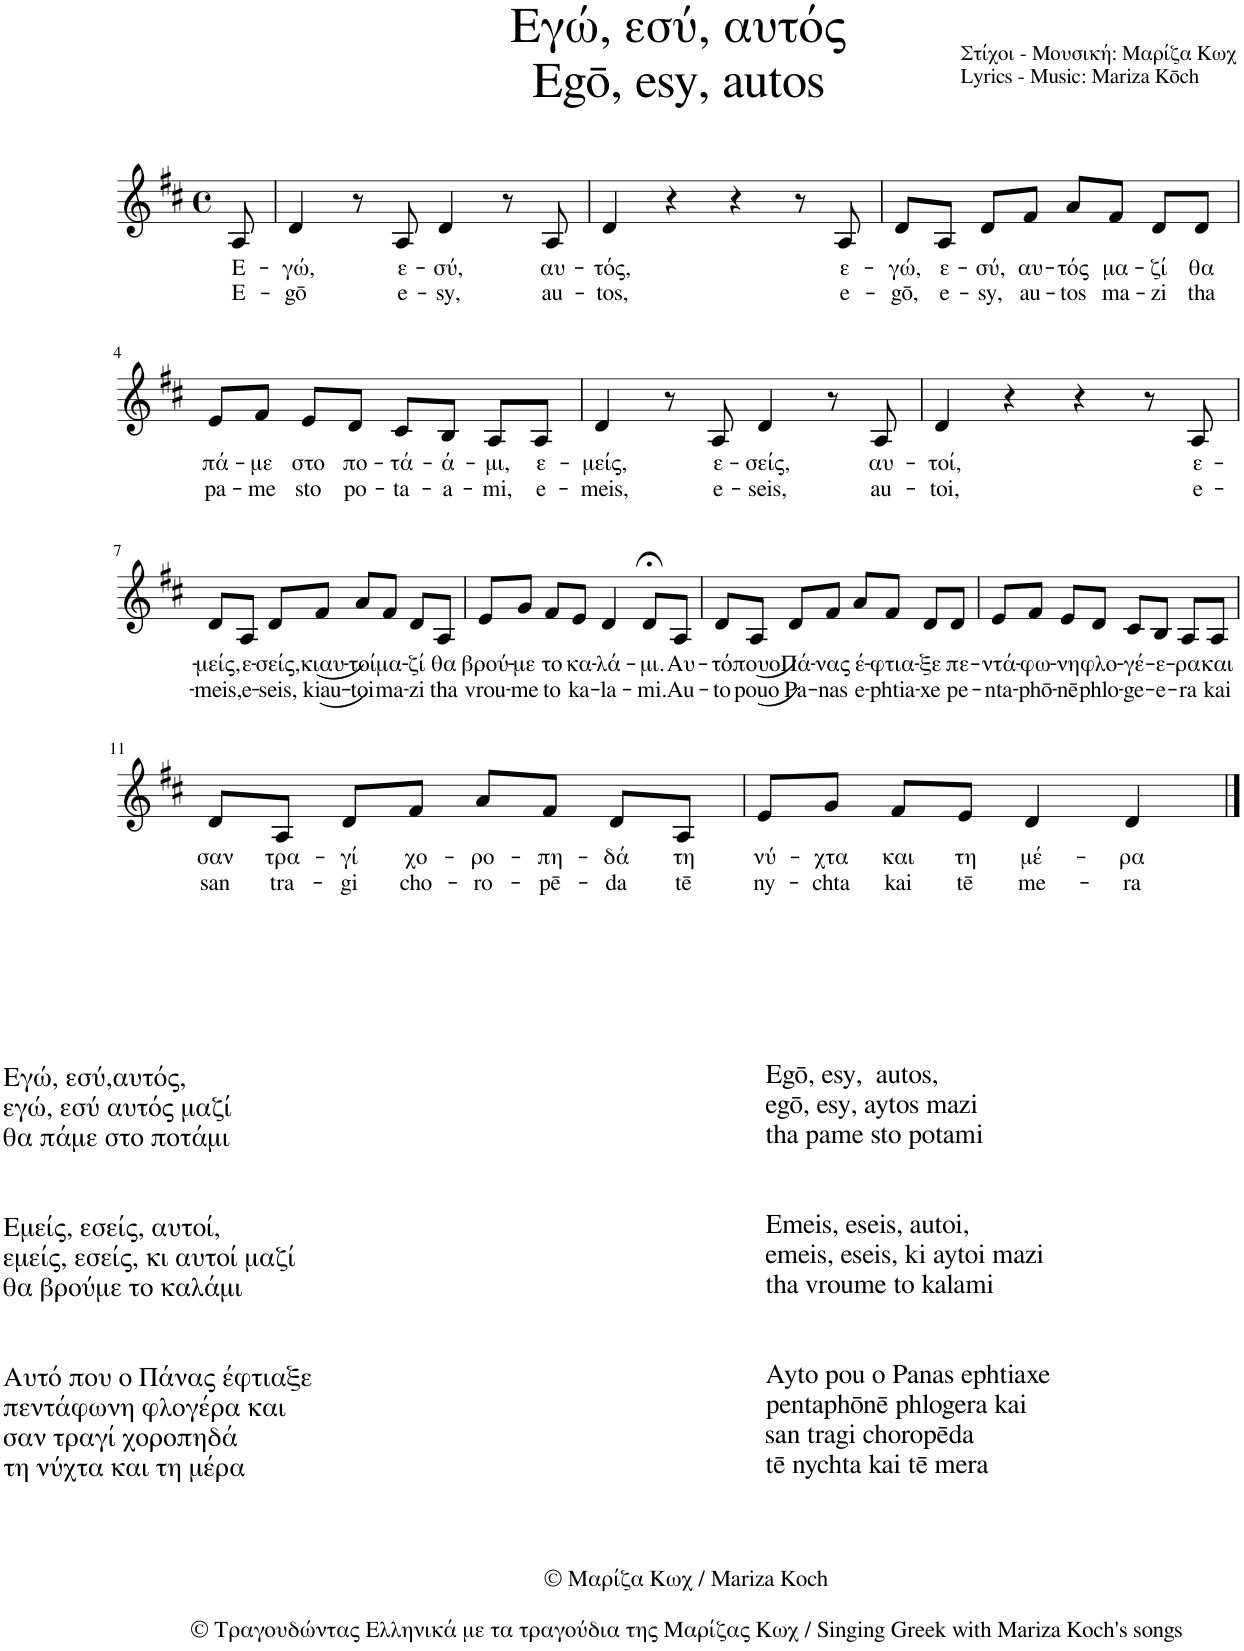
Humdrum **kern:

**kern	**text	**text
*part1	*part1	*part1
*staff1	*staff1	*staff1
*I"Φωνή	*	*
*clefG2	*	*
*k[f#c#]	*	*
*M4/4	*	*
*met(c)	*	*
=	=	=
!	!LO:LY:b	!LO:LY:b
8A/	Ε-	E-
=1	=1	=1
!	!LO:LY:b	!LO:LY:b
4d/	-γώ,	-gō
8r	.	.
!	!LO:LY:b	!LO:LY:b
8A/	ε-	e-
!	!LO:LY:b	!LO:LY:b
4d/	-σύ,	-sy,
8r	.	.
!	!LO:LY:b	!LO:LY:b
8A/	αυ-	au-
=2	=2	=2
!	!LO:LY:b	!LO:LY:b
4d/	-τός,	-tos,
4r	.	.
4r	.	.
8r	.	.
!	!LO:LY:b	!LO:LY:b
8A/	ε-	e-
=3	=3	=3
!	!LO:LY:b	!LO:LY:b
8d/L	-γώ,	-gō,
!	!LO:LY:b	!LO:LY:b
8A/J	ε-	e-
!	!LO:LY:b	!LO:LY:b
8d/L	-σύ,	-sy,
!	!LO:LY:b	!LO:LY:b
8f#/J	αυ-	au-
!	!LO:LY:b	!LO:LY:b
8a/L	-τός	-tos
!	!LO:LY:b	!LO:LY:b
8f#/J	μα-	ma-
!	!LO:LY:b	!LO:LY:b
8d/L	-ζί	-zi
!	!LO:LY:b	!LO:LY:b
8d/J	θα	tha
!!LO:LB:g=z
=4	=4	=4
!	!LO:LY:b	!LO:LY:b
8e/L	πά-	pa-
!	!LO:LY:b	!LO:LY:b
8f#/J	-με	-me
!	!LO:LY:b	!LO:LY:b
8e/L	στο	sto
!	!LO:LY:b	!LO:LY:b
8d/J	πο-	po-
!	!LO:LY:b	!LO:LY:b
8c#/L	-τά-	-ta-
!	!LO:LY:b	!LO:LY:b
8B/J	-ά-	-a-
!	!LO:LY:b	!LO:LY:b
8A/L	-μι,	-mi,
!	!LO:LY:b	!LO:LY:b
8A/J	ε-	e-
=5	=5	=5
!	!LO:LY:b	!LO:LY:b
4d/	-μείς,	-meis,
8r	.	.
!	!LO:LY:b	!LO:LY:b
8A/	ε-	e-
!	!LO:LY:b	!LO:LY:b
4d/	-σείς,	-seis,
8r	.	.
!	!LO:LY:b	!LO:LY:b
8A/	αυ-	au-
=6	=6	=6
!	!LO:LY:b	!LO:LY:b
4d/	-τοί,	-toi,
4r	.	.
4r	.	.
8r	.	.
!	!LO:LY:b	!LO:LY:b
8A/	ε-	e-
!!LO:LB:g=z
=7	=7	=7
!	!LO:LY:b	!LO:LY:b
8d/L	-μείς,	-meis,
!	!LO:LY:b	!LO:LY:b
8A/J	ε-	e-
!	!LO:LY:b	!LO:LY:b
((8d/L	-σείς,	-seis,
!	!LO:LY:b	!LO:LY:b
8f#/J))	κιαυ-	kiau-
!	!LO:LY:b	!LO:LY:b
8a/L	-τοί	-toi
!	!LO:LY:b	!LO:LY:b
8f#/J	μα-	ma-
!	!LO:LY:b	!LO:LY:b
8d/L	-ζί	-zi
!	!LO:LY:b	!LO:LY:b
8A/J	θα	tha
=8	=8	=8
!	!LO:LY:b	!LO:LY:b
8e/L	βρού-	vrou-
!	!LO:LY:b	!LO:LY:b
8g/J	-με	-me
!	!LO:LY:b	!LO:LY:b
8f#/L	το	to
!	!LO:LY:b	!LO:LY:b
8e/J	κα-	ka-
!	!LO:LY:b	!LO:LY:b
4d/	-λά-	-la-
!	!LO:LY:b	!LO:LY:b
8d;</L	-μι.	-mi.
!	!LO:LY:b	!LO:LY:b
8A/J	Αυ-	Au-
=9	=9	=9
!	!LO:LY:b	!LO:LY:b
8d/L	-τό	-to
!	!LO:LY:b	!LO:LY:b
((8A/J	πουο	pouo
!	!LO:LY:b	!LO:LY:b
8d/L))	Πά-	Pa-
!	!LO:LY:b	!LO:LY:b
8f#/J	-νας	-nas
!	!LO:LY:b	!LO:LY:b
8a/L	έ-	e-
!	!LO:LY:b	!LO:LY:b
8f#/J	-φτια-	-phtia-
!	!LO:LY:b	!LO:LY:b
8d/L	-ξε	-xe
!	!LO:LY:b	!LO:LY:b
8d/J	πε-	pe-
=10	=10	=10
!	!LO:LY:b	!LO:LY:b
8e/L	-ντά-	-nta-
!	!LO:LY:b	!LO:LY:b
8f#/J	-φω-	-phō-
!	!LO:LY:b	!LO:LY:b
8e/L	-νη	-nē
!	!LO:LY:b	!LO:LY:b
8d/J	φλο-	phlo-
!	!LO:LY:b	!LO:LY:b
8c#/L	-γέ-	-ge-
!	!LO:LY:b	!LO:LY:b
8B/J	-ε-	-e-
!	!LO:LY:b	!LO:LY:b
8A/L	-ρα	-ra
!	!LO:LY:b	!LO:LY:b
8A/J	και	kai
!!LO:LB:g=z
=11	=11	=11
!	!LO:LY:b	!LO:LY:b
8d/L	σαν	san
!LO:TX:b:t=Εγώ, εσύ,αυτός,	!	!
!LO:TX:b:t=εγώ, εσύ αυτός μαζί	!	!
!LO:TX:b:t=θα πάμε στο ποτάμι	!	!
!LO:TX:b:t=Εμείς, εσείς, αυτοί,	!	!
!LO:TX:b:t=εμείς, εσείς, κι αυτοί μαζί	!	!
!LO:TX:b:t=θα βρούμε το καλάμι	!	!
!LO:TX:b:t=Αυτό που ο Πάνας έφτιαξε	!	!
!LO:TX:b:t=πεντάφωνη φλογέρα και	!	!
!LO:TX:b:t=σαν τραγί χοροπηδά	!	!
!LO:TX:b:t=τη νύχτα και τη μέρα	!	!
!	!LO:LY:b	!LO:LY:b
8A/J	τρα-	tra-
!	!LO:LY:b	!LO:LY:b
8d/L	-γί	-gi
!	!LO:LY:b	!LO:LY:b
8f#/J	χο-	cho-
!	!LO:LY:b	!LO:LY:b
8a/L	-ρο-	-ro-
!	!LO:LY:b	!LO:LY:b
8f#/J	-πη-	-pē-
!	!LO:LY:b	!LO:LY:b
8d/L	-δά	-da
!	!LO:LY:b	!LO:LY:b
8A/J	τη	tē
=12	=12	=12
!	!LO:LY:b	!LO:LY:b
8e/L	νύ-	ny-
!	!LO:LY:b	!LO:LY:b
8g/J	-χτα	-chta
!	!LO:LY:b	!LO:LY:b
8f#/L	και	kai
!	!LO:LY:b	!LO:LY:b
8e/J	τη	tē
!	!LO:LY:b	!LO:LY:b
4d/	μέ-	me-
!LO:TX:b:t=Egō, esy,  autos,	!	!
!LO:TX:b:t=egō, esy, aytos mazi	!	!
!LO:TX:b:t=tha pame sto potami	!	!
!LO:TX:b:t=Emeis, eseis, autoi,	!	!
!LO:TX:b:t=emeis, eseis, ki aytoi mazi	!	!
!LO:TX:b:t=tha vroume to kalami	!	!
!LO:TX:b:t=Ayto pou o Panas ephtiaxe	!	!
!LO:TX:b:t=pentaphōnē phlogera kai	!	!
!LO:TX:b:t=san tragi choropēda	!	!
!LO:TX:b:t=tē nychta kai tē mera	!	!
!	!LO:LY:b	!LO:LY:b
4d/	-ρα	-ra
==	==	==
*-	*-	*-
